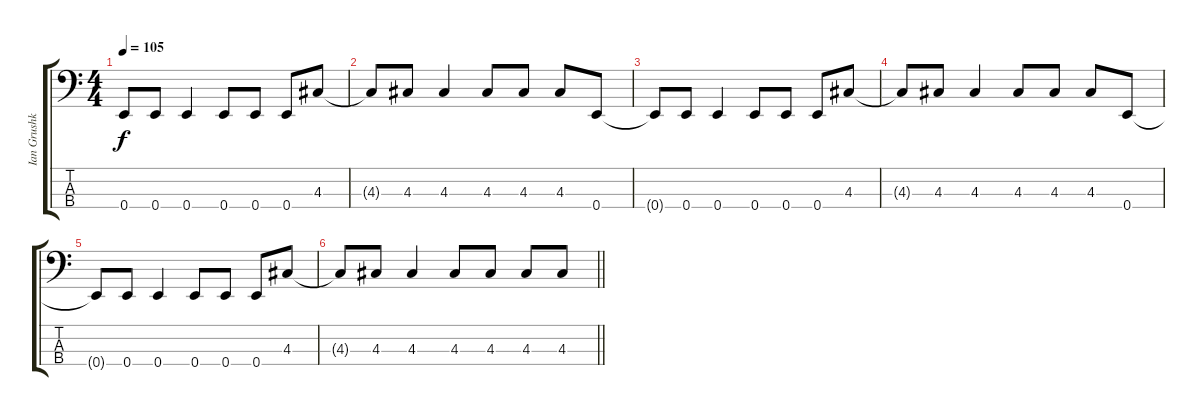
\track ("Ian Grushka Fade" "Ian Grushk") {instrument electricbassfinger}
\staff {score tabs}
\tuning (G2 D2 A1 E1) {hide}
\ts (4 4)
\tempo 105
\clef f4
\ks c
0.4{t}.8{dy f} 0.4.8 0.4.4 0.4.8 0.4.8 0.4.8 4.3.8 |
4.3{t}.8 4.3.8 4.3.4 4.3.8 4.3.8 4.3.8 0.4.8 |
0.4{t}.8{volume 0} 0.4.8 0.4.4 0.4.8 0.4.8 0.4.8 4.3.8 |
4.3{t}.8 4.3.8 4.3.4 4.3.8 4.3.8 4.3.8 0.4.8 |
0.4{t}.8 0.4.8 0.4.4 0.4.8 0.4.8 0.4.8 4.3.8 |
\barLineRight lightlight
4.3{t}.8 4.3.8 4.3.4 4.3.8 4.3.8 4.3.8 4.3.8
